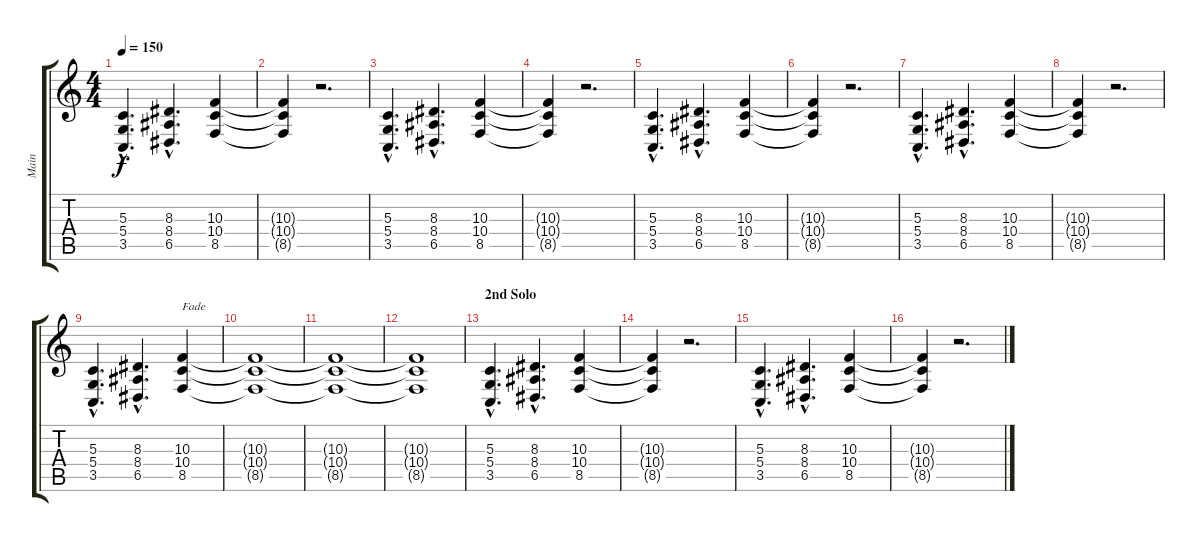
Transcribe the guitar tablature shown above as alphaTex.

\track ("Main" "Main") {instrument lead5charang}
\staff {score tabs}
\tuning (E4 B3 G3 D3 A2 E2) {hide}
\ts (4 4)
\tempo 150
\clef g2
\ks c
(5.3{hac} 5.4{hac} 3.5{hac}).4{d dy f} (8.3{hac} 8.4{hac} 6.5{hac}).4{d} (10.3 10.4 8.5).4 |
(10.3{t} 10.4{t} 8.5{t}).4 r.2{d} |
(5.3{hac} 5.4{hac} 3.5{hac}).4{d} (8.3{hac} 8.4{hac} 6.5{hac}).4{d} (10.3 10.4 8.5).4 |
(10.3{t} 10.4{t} 8.5{t}).4 r.2{d} |
(5.3{hac} 5.4{hac} 3.5{hac}).4{d} (8.3{hac} 8.4{hac} 6.5{hac}).4{d} (10.3 10.4 8.5).4 |
(10.3{t} 10.4{t} 8.5{t}).4 r.2{d} |
(5.3{hac} 5.4{hac} 3.5{hac}).4{d} (8.3{hac} 8.4{hac} 6.5{hac}).4{d} (10.3 10.4 8.5).4 |
(10.3{t} 10.4{t} 8.5{t}).4 r.2{d} |
(5.3{hac} 5.4{hac} 3.5{hac}).4{d} (8.3{hac} 8.4{hac} 6.5{hac}).4{d} (10.3 10.4 8.5).4{txt "Fade" volume 0} |
(10.3{t} 10.4{t} 8.5{t}).1 |
(10.3{t} 10.4{t} 8.5{t}).1 |
(10.3{t} 10.4{t} 8.5{t}).1 |
\section ("" "2nd Solo")
(5.3{hac} 5.4{hac} 3.5{hac}).4{d volume 9} (8.3{hac} 8.4{hac} 6.5{hac}).4{d} (10.3 10.4 8.5).4 |
(10.3{t} 10.4{t} 8.5{t}).4 r.2{d} |
(5.3{hac} 5.4{hac} 3.5{hac}).4{d} (8.3{hac} 8.4{hac} 6.5{hac}).4{d} (10.3 10.4 8.5).4 |
(10.3{t} 10.4{t} 8.5{t}).4 r.2{d}
